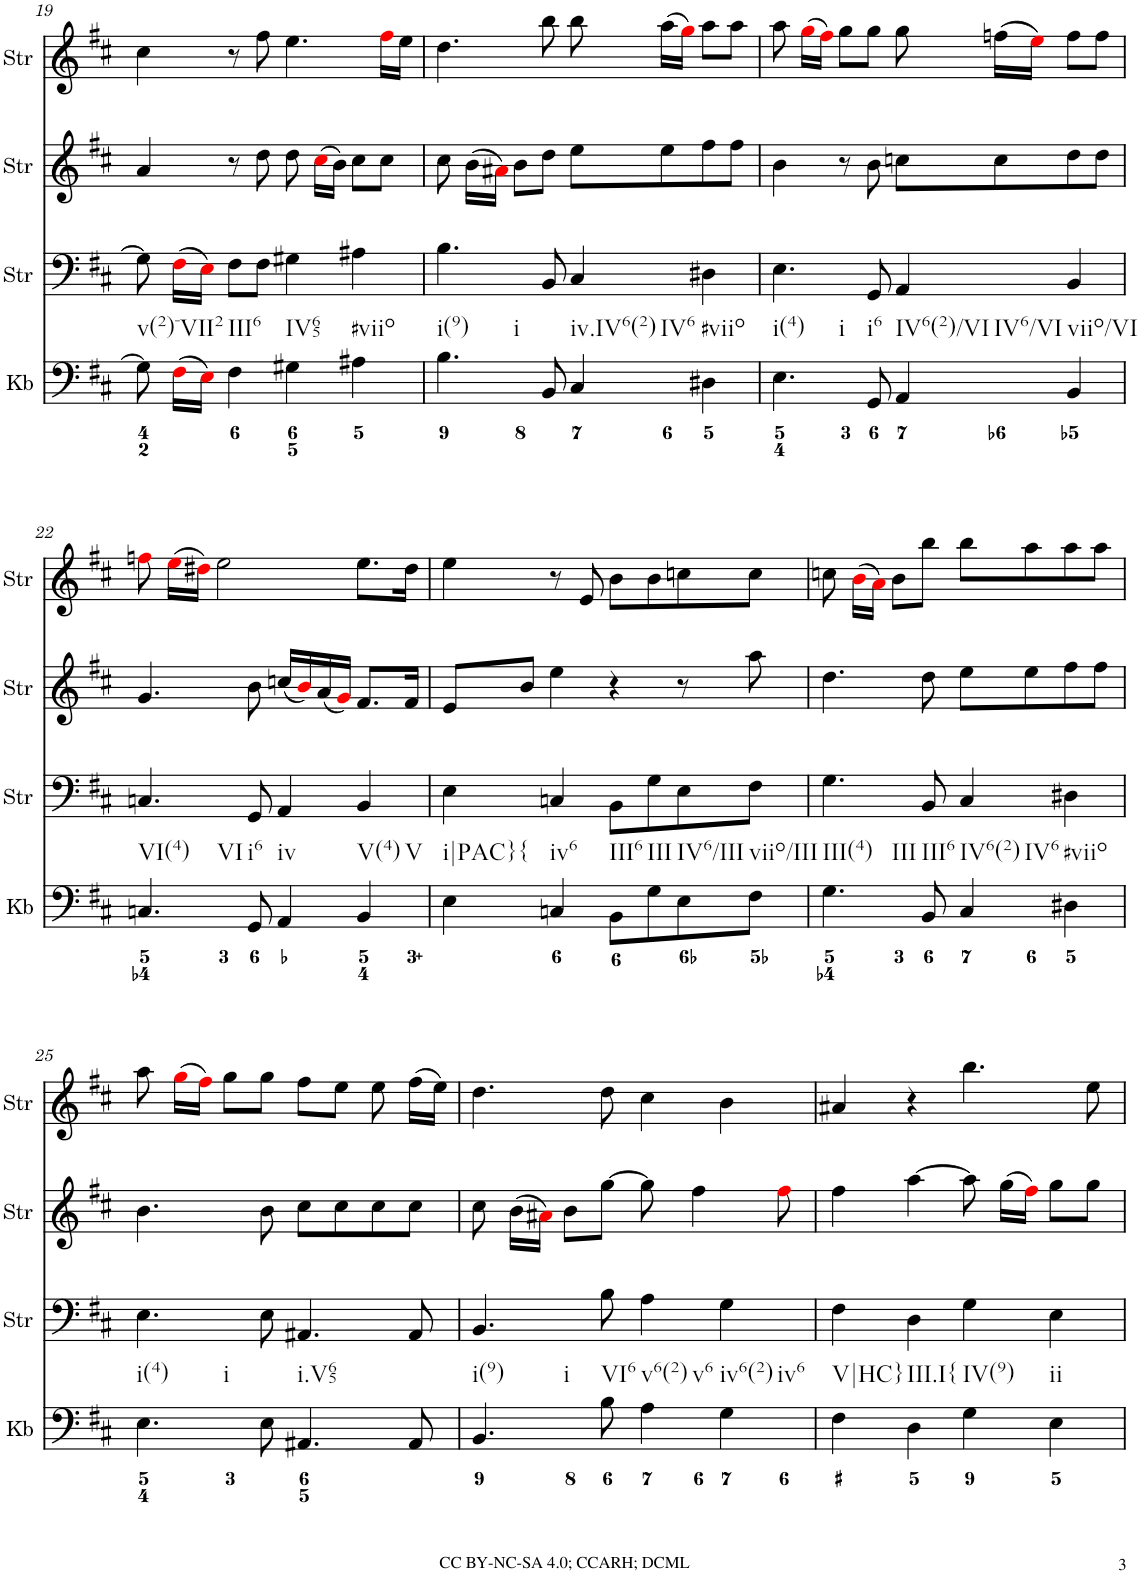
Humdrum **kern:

**kern	**kern	**kern	**kern
*part4	*part3	*part2	*part1
*staff4	*staff3	*staff2	*staff1
*I"Keyboard	*I"StringInstrument	*I"StringInstrument	*I"StringInstrument
*I'Kb	*I'Str	*I'Str	*I'Str
!!LO:PB:g=z
*clefF4	*clefF4	*clefG2	*clefG2
*k[f#c#]	*k[f#c#]	*k[f#c#]	*k[f#c#]
*M4/4	*M4/4	*M4/4	*M4/4
=19	=19	=19	=19
!LO:TX:b:t=v(2)-VII2	!	!	!
8G\]	8G\]	4a/	4cc#\
(16F#i\LL	(16F#i\LL	.	.
16Ei\JJ)	16Ei\JJ)	.	.
!LO:TX:b:t=III6	!	!	!
4F#\	8F#\L	8r	8r
.	8F#\J	8dd\	8ff#\
!LO:TX:b:t=IV65	!	!	!
4G#X\	4G#X\	8dd\	4.ee\
.	.	(16cc#i\LL	.
.	.	16b\JJ)	.
!LO:TX:b:t=#viio	!	!	!
4A#X\	4A#X\	8cc#\L	.
.	.	8cc#\J	16ff#i\LL
.	.	.	16ee\JJ
=20	=20	=20	=20
!LO:TX:b:t=i(9)	!	!	!
!LO:TX:b:t=i	!	!	!
4.B\	4.B\	8cc#\	4.dd\
.	.	(16b\LL	.
.	.	16a#Xi\JJ)	.
.	.	8b\L	.
8BB/	8BB/	8dd\J	8bb\
!LO:TX:b:t=iv.IV6(2)	!	!	!
!LO:TX:b:t=IV6	!	!	!
4C#/	4C#/	8ee\L	8bb\
.	.	8ee\	(16aa\LL
.	.	.	16ggi\JJ)
!LO:TX:b:t=#viio	!	!	!
4D#X\	4D#X\	8ff#\	8aa\L
.	.	8ff#\J	8aa\J
=21	=21	=21	=21
!LO:TX:b:t=i(4)	!	!	!
!LO:TX:b:t=i	!	!	!
4.E\	4.E\	4b\	8aa\
.	.	.	(16ggi\LL
.	.	.	16ff#i\JJ)
.	.	8r	8gg\L
!LO:TX:b:t=i6	!	!	!
8GG/	8GG/	8b\	8gg\J
!LO:TX:b:t=IV6(2)/VI	!	!	!
!LO:TX:b:t=IV6/VI	!	!	!
4AA/	4AA/	8ccn\L	8gg\
.	.	8cc\	(16ffn\LL
.	.	.	16eei\JJ)
!LO:TX:b:t=viio/VI	!	!	!
4BB/	4BB/	8dd\	8ff\L
.	.	8dd\J	8ff\J
!!LO:LB:g=z
=22	=22	=22	=22
!LO:TX:b:t=VI(4)	!	!	!
!LO:TX:b:t=VI	!	!	!
4.Cn/	4.Cn/	4.g/	8ffni\
.	.	.	(16eei\LL
.	.	.	16dd#Xi\JJ)
.	.	.	2ee\
!LO:TX:b:t=i6	!	!	!
8GG/	8GG/	8b\	.
!LO:TX:b:t=iv	!	!	!
4AA/	4AA/	(16ccn/LL	.
.	.	16bi/)	.
.	.	(16a/	.
.	.	16gi/JJ)	.
!LO:TX:b:t=V(4)	!	!	!
!LO:TX:b:t=V	!	!	!
4BB/	4BB/	8.f#/L	8.ee\L
.	.	16f#/Jk	16dd#\Jk
=23	=23	=23	=23
!LO:TX:b:t=i|PAC}	!	!	!
!LO:TX:b:t={	!	!	!
4E\	4E\	8e/L	4ee\
.	.	8b/J	.
!LO:TX:b:t=iv6	!	!	!
4Cn/	4Cn/	4ee\	8r
.	.	.	8e/
!LO:TX:b:t=III6	!	!	!
8BB\L	8BB\L	4r	8b\L
!LO:TX:b:t=III	!	!	!
8G\	8G\	.	8b\
!LO:TX:b:t=IV6/III	!	!	!
8E\	8E\	8r	8ccn\
!LO:TX:b:t=viio/III	!	!	!
8F#\J	8F#\J	8aa\	8cc\J
=24	=24	=24	=24
!LO:TX:b:t=III(4)	!	!	!
!LO:TX:b:t=III	!	!	!
4.G\	4.G\	4.dd\	8ccn\
.	.	.	(16bi\LL
.	.	.	16ai\JJ)
.	.	.	8b\L
!LO:TX:b:t=III6	!	!	!
8BB/	8BB/	8dd\	8bb\J
!LO:TX:b:t=IV6(2)	!	!	!
!LO:TX:b:t=IV6	!	!	!
4C#/	4C#/	8ee\L	8bb\L
.	.	8ee\	8aa\
!LO:TX:b:t=#viio	!	!	!
4D#X\	4D#X\	8ff#\	8aa\
.	.	8ff#\J	8aa\J
!!LO:LB:g=z
=25	=25	=25	=25
!LO:TX:b:t=i(4)	!	!	!
!LO:TX:b:t=i	!	!	!
4.E\	4.E\	4.b\	8aa\
.	.	.	(16ggi\LL
.	.	.	16ff#i\JJ)
.	.	.	8gg\L
8E\	8E\	8b\	8gg\J
!LO:TX:b:t=i.V65	!	!	!
4.AA#X/	4.AA#X/	8cc#\L	8ff#\L
.	.	8cc#\	8ee\J
.	.	8cc#\	8ee\
8AA#/	8AA#/	8cc#\J	(16ff#\LL
.	.	.	16ee\JJ)
=26	=26	=26	=26
!LO:TX:b:t=i(9)	!	!	!
!LO:TX:b:t=i	!	!	!
4.BB/	4.BB/	8cc#\	4.dd\
.	.	(16b\LL	.
.	.	16a#Xi\JJ)	.
.	.	8b\L	.
!LO:TX:b:t=VI6	!	!	!
8B\	8B\	[8gg\J	8dd\
!LO:TX:b:t=v6(2)	!	!	!
!LO:TX:b:t=v6	!	!	!
4A\	4A\	8gg\]	4cc#\
.	.	4ff#\	.
!LO:TX:b:t=iv6(2)	!	!	!
!LO:TX:b:t=iv6	!	!	!
4G\	4G\	.	4b\
.	.	8ff#i\	.
=27	=27	=27	=27
!LO:TX:b:t=V|HC}	!	!	!
4F#\	4F#\	4ff#\	4a#X/
!LO:TX:b:t=III.I{	!	!	!
4D\	4D\	[4aa\	4r
!LO:TX:b:t=IV(9)	!	!	!
4G\	4G\	8aa\]	4.bb\
.	.	(16gg\LL	.
.	.	16ff#i\JJ)	.
!LO:TX:b:t=ii	!	!	!
4E\	4E\	8gg\L	.
.	.	8gg\J	8ee\
=	=	=	=
*-	*-	*-	*-
